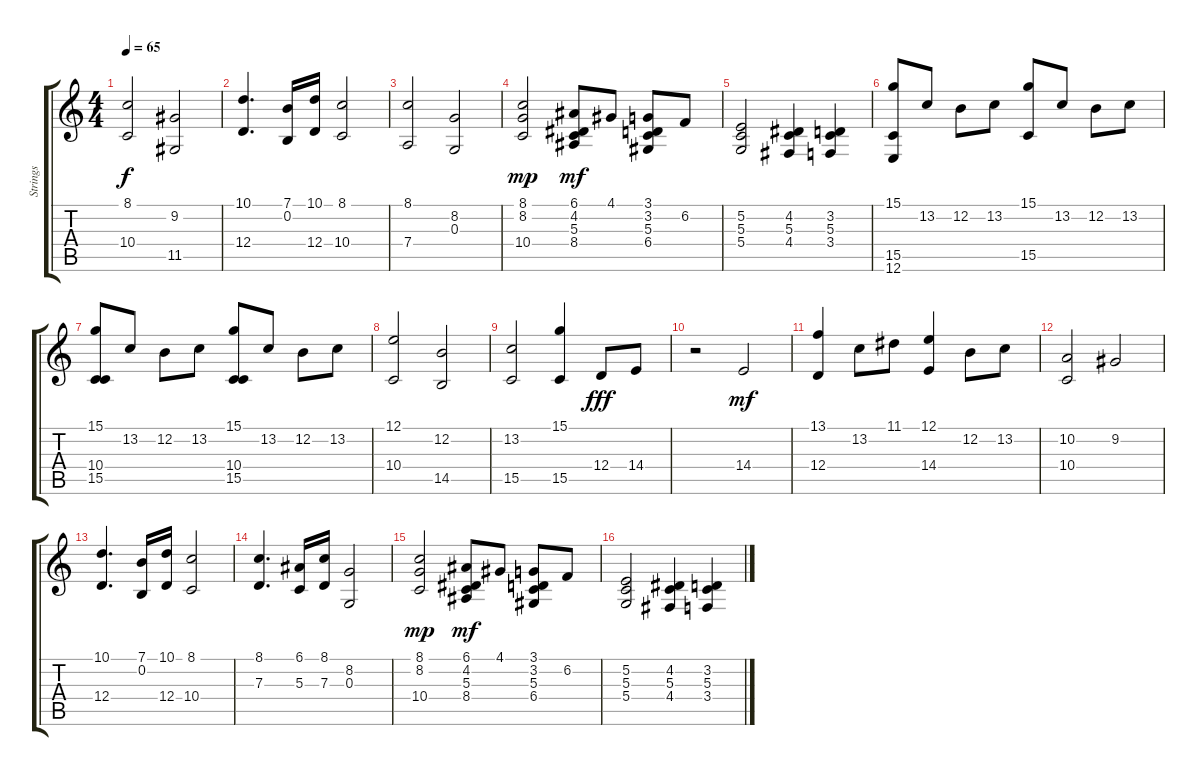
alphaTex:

\track ("Strings" "Strings") {instrument stringensemble2}
\staff {score tabs}
\tuning (E4 B3 G3 D3 A2 E2) {hide}
\ts (4 4)
\tempo 65
\clef g2
\ks c
(8.1 10.4).2{dy f} (9.2 11.5).2 |
(10.1 12.4).4{d} (7.1 0.2).16 (10.1 12.4).16 (8.1 10.4).2 |
(8.1 7.4).2 (8.2 0.3).2 |
(8.1 8.2 10.4).2{dy mp} (6.1 4.2 5.3 8.4).8{dy mf} 4.1.8 (3.1 3.2 5.3 6.4).8 6.2.8 |
(5.2 5.3 5.4).2 (4.2 5.3 4.4).4 (3.2 5.3 3.4).4 |
(15.1 15.5 12.6).8 13.2.8 12.2.8 13.2.8 (15.1 15.5).8 13.2.8 12.2.8 13.2.8 |
(15.1 10.4 15.5).8 13.2.8 12.2.8 13.2.8 (15.1 10.4 15.5).8 13.2.8 12.2.8 13.2.8 |
(12.1 10.4).2 (12.2 14.5).2 |
(13.2 15.5).2 (15.1 15.5).4 12.4.8{dy fff} 14.4.8 |
r.2 14.4.2{dy mf} |
(13.1 12.4).4 13.2.8 11.1.8 (12.1 14.4).4 12.2.8 13.2.8 |
(10.2 10.4).2 9.2.2 |
(10.1 12.4).4{d} (7.1 0.2).16 (10.1 12.4).16 (8.1 10.4).2 |
(8.1 7.3).4{d} (6.1 5.3).16 (8.1 7.3).16 (8.2 0.3).2 |
(8.1 8.2 10.4).2{dy mp} (6.1 4.2 5.3 8.4).8{dy mf} 4.1.8 (3.1 3.2 5.3 6.4).8 6.2.8 |
(5.2 5.3 5.4).2 (4.2 5.3 4.4).4 (3.2 5.3 3.4).4
